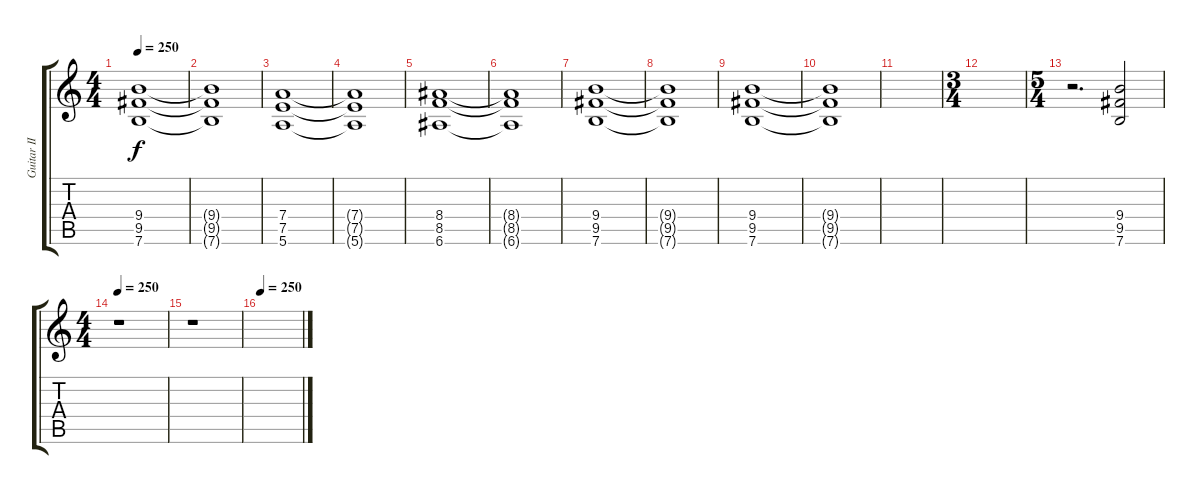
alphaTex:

\track ("Guitar II" "Guitar II") {instrument overdrivenguitar}
\staff {score tabs}
\tuning (E4 B3 G3 D3 A2 E2) {hide}
\ts (4 4)
\tempo 250
\clef g2
\ks c
(9.4 9.5 7.6).1{dy f} |
(9.4{t} 9.5{t} 7.6{t}).1 |
(7.4 7.5 5.6).1 |
(7.4{t} 7.5{t} 5.6{t}).1 |
(8.4 8.5 6.6).1 |
(8.4{t} 8.5{t} 6.6{t}).1 |
(9.4 9.5 7.6).1 |
(9.4{t} 9.5{t} 7.6{t}).1 |
(9.4 9.5 7.6).1 |
(9.4{t} 9.5{t} 7.6{t}).1 |
|
\ts (3 4)
|
\ts (5 4)
r.2{d} (9.4 9.5 7.6).2 |
\ts (4 4)
\tempo 250
r.1 |
r.1 |
\tempo 250
